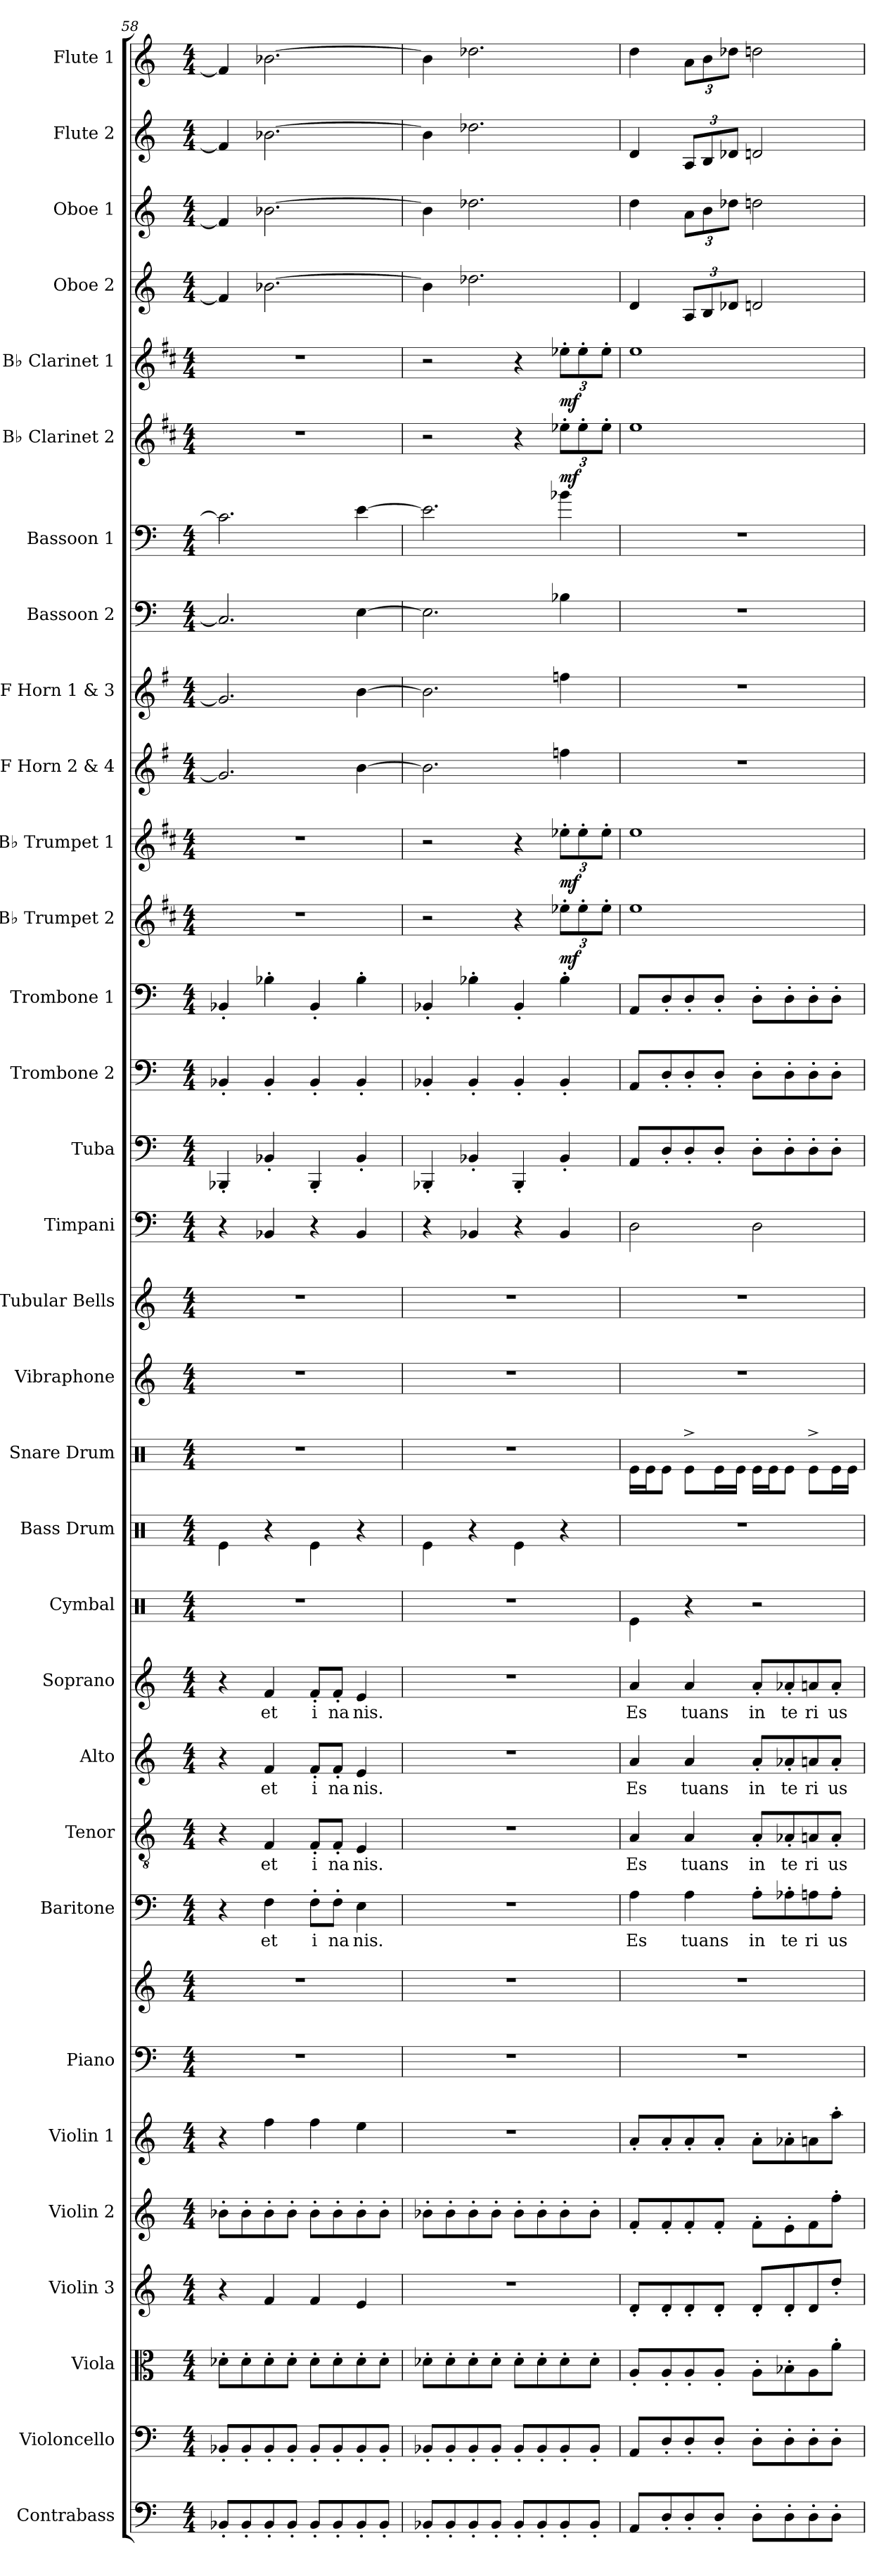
**kern	**kern	**kern	**kern	**kern	**kern	**kern	**kern	**kern	**text	**kern	**text	**kern	**text	**kern	**text	**kern	**kern	**kern	**kern	**kern	**kern	**kern	**kern	**kern	**kern	**dynam	**kern	**dynam	**kern	**kern	**kern	**kern	**kern	**dynam	**kern	**dynam	**kern	**kern	**kern	**kern
*part32	*part31	*part30	*part29	*part28	*part27	*part26	*part26	*part25	*part25	*part24	*part24	*part23	*part23	*part22	*part22	*part21	*part20	*part19	*part18	*part17	*part16	*part15	*part14	*part13	*part12	*part12	*part11	*part11	*part10	*part9	*part8	*part7	*part6	*part6	*part5	*part5	*part4	*part3	*part2	*part1
*staff33	*staff32	*staff31	*staff30	*staff29	*staff28	*staff27	*staff26	*staff25	*staff25	*staff24	*staff24	*staff23	*staff23	*staff22	*staff22	*staff21	*staff20	*staff19	*staff18	*staff17	*staff16	*staff15	*staff14	*staff13	*staff12	*staff12	*staff11	*staff11	*staff10	*staff9	*staff8	*staff7	*staff6	*staff6	*staff5	*staff5	*staff4	*staff3	*staff2	*staff1
*I"Contrabass	*I"Violoncello	*I"Viola	*I"Violin 3	*I"Violin 2	*I"Violin 1	*I"Piano	*	*I"Baritone	*	*I"Tenor	*	*I"Alto	*	*I"Soprano	*	*I"Cymbal	*I"Bass Drum	*I"Snare Drum	*I"Vibraphone	*I"Tubular Bells	*I"Timpani	*I"Tuba	*I"Trombone 2	*I"Trombone 1	*I"B♭ Trumpet 2	*	*I"B♭ Trumpet 1	*	*I"F Horn 2 &amp; 4	*I"F Horn 1 &amp; 3	*I"Bassoon 2	*I"Bassoon 1	*I"B♭ Clarinet 2	*	*I"B♭ Clarinet 1	*	*I"Oboe 2	*I"Oboe 1	*I"Flute 2	*I"Flute 1
*I'Cb.	*I'Vc.	*I'Vla.	*I'Vln. 3	*I'Vln. 2	*I'Vln. 1	*I'Pno.	*	*I'B.	*	*I'T.	*	*I'A.	*	*I'S.	*	*I'Cym.	*I'B. Dr.	*I'Sn. Dr.	*I'Vib.	*I'Tu. Be.	*I'Timp.	*I'Tba.	*I'Tbn. 2	*I'Tbn. 1	*I'B♭ Tpt. 2	*	*I'B♭ Tpt. 1	*	*I'F Hn. 2 4	*I'F Hn. 1 3	*I'Bsn. 2	*I'Bsn. 1	*I'B♭ Cl. 2	*	*I'B♭ Cl. 1	*	*I'Ob. 2	*I'Ob. 1	*I'Fl. 2	*I'Fl. 1
*clefF4	*clefF4	*clefC3	*clefG2	*clefG2	*clefG2	*clefF4	*clefG2	*clefF4	*	*clefGv2	*	*clefG2	*	*clefG2	*	*clefX	*clefX	*clefX	*clefG2	*clefG2	*clefF4	*clefF4	*clefF4	*clefF4	*clefG2	*	*clefG2	*	*clefG2	*clefG2	*clefF4	*clefF4	*clefG2	*	*clefG2	*	*clefG2	*clefG2	*clefG2	*clefG2
*ITrd7c12	*	*	*	*	*	*	*	*	*	*	*	*	*	*	*	*	*	*	*	*	*	*	*	*	*ITrd1c2	*	*ITrd1c2	*	*ITrd4c7	*ITrd4c7	*	*	*ITrd1c2	*	*ITrd1c2	*	*	*	*	*
*k[]	*k[]	*k[]	*k[]	*k[]	*k[]	*k[]	*k[]	*k[]	*	*k[]	*	*k[]	*	*k[]	*	*k[]	*k[]	*k[]	*k[]	*k[]	*k[]	*k[]	*k[]	*k[]	*k[]	*	*k[]	*	*k[]	*k[]	*k[]	*k[]	*k[]	*	*k[]	*	*k[]	*k[]	*k[]	*k[]
*M4/4	*M4/4	*M4/4	*M4/4	*M4/4	*M4/4	*M4/4	*M4/4	*M4/4	*	*M4/4	*	*M4/4	*	*M4/4	*	*M4/4	*M4/4	*M4/4	*M4/4	*M4/4	*M4/4	*M4/4	*M4/4	*M4/4	*M4/4	*	*M4/4	*	*M4/4	*M4/4	*M4/4	*M4/4	*M4/4	*	*M4/4	*	*M4/4	*M4/4	*M4/4	*M4/4
=58	=58	=58	=58	=58	=58	=58	=58	=58	=58	=58	=58	=58	=58	=58	=58	=58	=58	=58	=58	=58	=58	=58	=58	=58	=58	=58	=58	=58	=58	=58	=58	=58	=58	=58	=58	=58	=58	=58	=58	=58
8BBB-X'/L	8BB-X'/L	8d-X'\L	4r	8b-X'\L	4r	1r	1r	4r	.	4r	.	4r	.	4r	.	1r	4Re\	1r	1r	1r	4r	4BBB-X'/	4BB-X'/	4BB-X'/	1r	.	1r	.	2.c#/]	2.c#/]	2.C#/]	2.c#\]	1r	.	1r	.	4f/]	4f/]	4f/]	4f/]
8BBB-'/	8BB-'/	8d-'\	.	8b-'\	.	.	.	.	.	.	.	.	.	.	.	.	.	.	.	.	.	.	.	.	.	.	.	.	.	.	.	.	.	.	.	.	.	.	.	.
!	!	!	!	!	!	!	!	!	!LO:LY:b	!	!LO:LY:b	!	!LO:LY:b	!	!LO:LY:b	!	!	!	!	!	!	!	!	!	!	!	!	!	!	!	!	!	!	!	!	!	!	!	!	!
8BBB-'/	8BB-'/	8d-'\	4f/	8b-'\	4ff\	.	.	4F\	et	4F/	et	4f/	et	4f/	et	.	4r	.	.	.	4BB-X/	4BB-X'/	4BB-'/	4B-X'\	.	.	.	.	.	.	.	.	.	.	.	.	[2.b-X\	[2.b-X\	[2.b-X\	[2.b-X\
8BBB-'/J	8BB-'/J	8d-'\J	.	8b-'\J	.	.	.	.	.	.	.	.	.	.	.	.	.	.	.	.	.	.	.	.	.	.	.	.	.	.	.	.	.	.	.	.	.	.	.	.
!	!	!	!	!	!	!	!	!	!LO:LY:b	!	!LO:LY:b	!	!LO:LY:b	!	!LO:LY:b	!	!	!	!	!	!	!	!	!	!	!	!	!	!	!	!	!	!	!	!	!	!	!	!	!
8BBB-'/L	8BB-'/L	8d-'\L	4f/	8b-'\L	4ff\	.	.	8F'\L	i	8F'/L	i	8f'/L	i	8f'/L	i	.	4Re\	.	.	.	4r	4BBB-'/	4BB-'/	4BB-'/	.	.	.	.	.	.	.	.	.	.	.	.	.	.	.	.
!	!	!	!	!	!	!	!	!	!LO:LY:b	!	!LO:LY:b	!	!LO:LY:b	!	!LO:LY:b	!	!	!	!	!	!	!	!	!	!	!	!	!	!	!	!	!	!	!	!	!	!	!	!	!
8BBB-'/	8BB-'/	8d-'\	.	8b-'\	.	.	.	8F'\J	na	8F'/J	na	8f'/J	na	8f'/J	na	.	.	.	.	.	.	.	.	.	.	.	.	.	.	.	.	.	.	.	.	.	.	.	.	.
!	!	!	!	!	!	!	!	!	!LO:LY:b	!	!LO:LY:b	!	!LO:LY:b	!	!LO:LY:b	!	!	!	!	!	!	!	!	!	!	!	!	!	!	!	!	!	!	!	!	!	!	!	!	!
8BBB-'/	8BB-'/	8d-'\	4e/	8b-'\	4ee\	.	.	4E\	nis.	4E/	nis.	4e/	nis.	4e/	nis.	.	4r	.	.	.	4BB-/	4BB-'/	4BB-'/	4B-'\	.	.	.	.	[4e\	[4e\	[4E\	[4e\	.	.	.	.	.	.	.	.
8BBB-'/J	8BB-'/J	8d-'\J	.	8b-'\J	.	.	.	.	.	.	.	.	.	.	.	.	.	.	.	.	.	.	.	.	.	.	.	.	.	.	.	.	.	.	.	.	.	.	.	.
=59	=59	=59	=59	=59	=59	=59	=59	=59	=59	=59	=59	=59	=59	=59	=59	=59	=59	=59	=59	=59	=59	=59	=59	=59	=59	=59	=59	=59	=59	=59	=59	=59	=59	=59	=59	=59	=59	=59	=59	=59
8BBB-X'/L	8BB-X'/L	8d-X'\L	1r	8b-X'\L	1r	1r	1r	1r	.	1r	.	1r	.	1r	.	1r	4Re\	1r	1r	1r	4r	4BBB-X'/	4BB-X'/	4BB-X'/	2r	.	2r	.	2.e\]	2.e\]	2.E\]	2.e\]	2r	.	2r	.	4b-\]	4b-\]	4b-\]	4b-\]
8BBB-'/	8BB-'/	8d-'\	.	8b-'\	.	.	.	.	.	.	.	.	.	.	.	.	.	.	.	.	.	.	.	.	.	.	.	.	.	.	.	.	.	.	.	.	.	.	.	.
8BBB-'/	8BB-'/	8d-'\	.	8b-'\	.	.	.	.	.	.	.	.	.	.	.	.	4r	.	.	.	4BB-X/	4BB-X'/	4BB-'/	4B-X'\	.	.	.	.	.	.	.	.	.	.	.	.	2.dd-X\	2.dd-X\	2.dd-X\	2.dd-X\
8BBB-'/J	8BB-'/J	8d-'\J	.	8b-'\J	.	.	.	.	.	.	.	.	.	.	.	.	.	.	.	.	.	.	.	.	.	.	.	.	.	.	.	.	.	.	.	.	.	.	.	.
8BBB-'/L	8BB-'/L	8d-'\L	.	8b-'\L	.	.	.	.	.	.	.	.	.	.	.	.	4Re\	.	.	.	4r	4BBB-'/	4BB-'/	4BB-'/	4r	.	4r	.	.	.	.	.	4r	.	4r	.	.	.	.	.
8BBB-'/	8BB-'/	8d-'\	.	8b-'\	.	.	.	.	.	.	.	.	.	.	.	.	.	.	.	.	.	.	.	.	.	.	.	.	.	.	.	.	.	.	.	.	.	.	.	.
*	*	*	*	*	*	*	*	*	*	*	*	*	*	*	*	*	*	*	*	*	*	*	*	*	*Xbrackettup	*	*Xbrackettup	*	*	*	*	*	*Xbrackettup	*	*Xbrackettup	*	*	*	*	*
!	!	!	!	!	!	!	!	!	!	!	!	!	!	!	!	!	!	!	!	!	!	!	!	!	!	!LO:DY:b	!	!LO:DY:b	!	!	!	!	!	!LO:DY:b	!	!LO:DY:b	!	!	!	!
8BBB-'/	8BB-'/	8d-'\	.	8b-'\	.	.	.	.	.	.	.	.	.	.	.	.	4r	.	.	.	4BB-/	4BB-'/	4BB-'/	4B-'\	12dd-X'\L	mf	12dd-X'\L	mf	4b-X\	4b-X\	4B-X\	4b-X\	12dd-X'\L	mf	12dd-X'\L	mf	.	.	.	.
.	.	.	.	.	.	.	.	.	.	.	.	.	.	.	.	.	.	.	.	.	.	.	.	.	12dd-'\	.	12dd-'\	.	.	.	.	.	12dd-'\	.	12dd-'\	.	.	.	.	.
8BBB-'/J	8BB-'/J	8d-'\J	.	8b-'\J	.	.	.	.	.	.	.	.	.	.	.	.	.	.	.	.	.	.	.	.	.	.	.	.	.	.	.	.	.	.	.	.	.	.	.	.
.	.	.	.	.	.	.	.	.	.	.	.	.	.	.	.	.	.	.	.	.	.	.	.	.	12dd-'\J	.	12dd-'\J	.	.	.	.	.	12dd-'\J	.	12dd-'\J	.	.	.	.	.
=60	=60	=60	=60	=60	=60	=60	=60	=60	=60	=60	=60	=60	=60	=60	=60	=60	=60	=60	=60	=60	=60	=60	=60	=60	=60	=60	=60	=60	=60	=60	=60	=60	=60	=60	=60	=60	=60	=60	=60	=60
!	!	!	!	!	!	!	!	!	!LO:LY:b	!	!LO:LY:b	!	!LO:LY:b	!	!LO:LY:b	!	!	!	!	!	!	!	!	!	!	!	!	!	!	!	!	!	!	!	!	!	!	!	!	!
8AAA/L	8AA/L	8A'/L	8d'/L	8f'/L	8a'/L	1r	1r	4A\	Es	4A/	Es	4a/	Es	4a/	Es	4Re\	1r	16Re\LL	1r	1r	2D\	8AA/L	8AA/L	8AA/L	1dd	.	1dd	.	1r	1r	1r	1r	1dd	.	1dd	.	4d/	4dd\	4d/	4dd\
.	.	.	.	.	.	.	.	.	.	.	.	.	.	.	.	.	.	16Re\J	.	.	.	.	.	.	.	.	.	.	.	.	.	.	.	.	.	.	.	.	.	.
8DD'/	8D'/	8A'/	8d'/	8f'/	8a'/	.	.	.	.	.	.	.	.	.	.	.	.	8Re\J	.	.	.	8D'/	8D'/	8D'/	.	.	.	.	.	.	.	.	.	.	.	.	.	.	.	.
!	!	!	!	!	!	!	!	!	!LO:LY:b	!	!LO:LY:b	!	!LO:LY:b	!	!LO:LY:b	!	!	!	!	!	!	!	!	!	!	!	!	!	!	!	!	!	!	!	!	!	!	!	!	!
*	*	*	*	*	*	*	*	*	*	*	*	*	*	*	*	*	*	*	*	*	*	*	*	*	*	*	*	*	*	*	*	*	*	*	*	*	*Xbrackettup	*Xbrackettup	*Xbrackettup	*Xbrackettup
8DD'/	8D'/	8A'/	8d'/	8f'/	8a'/	.	.	4A\	tuans	4A/	tuans	4a/	tuans	4a/	tuans	4r	.	8Re^\L	.	.	.	8D'/	8D'/	8D'/	.	.	.	.	.	.	.	.	.	.	.	.	12A/L	12a\L	12A/L	12a\L
.	.	.	.	.	.	.	.	.	.	.	.	.	.	.	.	.	.	.	.	.	.	.	.	.	.	.	.	.	.	.	.	.	.	.	.	.	12B/	12b\	12B/	12b\
8DD'/J	8D'/J	8A'/J	8d'/J	8f'/J	8a'/J	.	.	.	.	.	.	.	.	.	.	.	.	16Re\L	.	.	.	8D'/J	8D'/J	8D'/J	.	.	.	.	.	.	.	.	.	.	.	.	.	.	.	.
.	.	.	.	.	.	.	.	.	.	.	.	.	.	.	.	.	.	.	.	.	.	.	.	.	.	.	.	.	.	.	.	.	.	.	.	.	12d-X/J	12dd-X\J	12d-X/J	12dd-X\J
.	.	.	.	.	.	.	.	.	.	.	.	.	.	.	.	.	.	16Re\JJ	.	.	.	.	.	.	.	.	.	.	.	.	.	.	.	.	.	.	.	.	.	.
!	!	!	!	!	!	!	!	!	!LO:LY:b	!	!LO:LY:b	!	!LO:LY:b	!	!LO:LY:b	!	!	!	!	!	!	!	!	!	!	!	!	!	!	!	!	!	!	!	!	!	!	!	!	!
8DD'\L	8D'\L	8A'\L	8d'/L	8f'\L	8a'\L	.	.	8A'\L	in	8A'/L	in	8a'/L	in	8a'/L	in	2r	.	16Re\LL	.	.	2D\	8D'\L	8D'\L	8D'\L	.	.	.	.	.	.	.	.	.	.	.	.	2dn/	2ddn\	2dn/	2ddn\
.	.	.	.	.	.	.	.	.	.	.	.	.	.	.	.	.	.	16Re\J	.	.	.	.	.	.	.	.	.	.	.	.	.	.	.	.	.	.	.	.	.	.
!	!	!	!	!	!	!	!	!	!LO:LY:b	!	!LO:LY:b	!	!LO:LY:b	!	!LO:LY:b	!	!	!	!	!	!	!	!	!	!	!	!	!	!	!	!	!	!	!	!	!	!	!	!	!
8DD'\	8D'\	8B-X'\	8d'/	8e'\	8a-X'\	.	.	8A-X'\	te	8A-X'/	te	8a-X'/	te	8a-X'/	te	.	.	8Re\J	.	.	.	8D'\	8D'\	8D'\	.	.	.	.	.	.	.	.	.	.	.	.	.	.	.	.
!	!	!	!	!	!	!	!	!	!LO:LY:b	!	!LO:LY:b	!	!LO:LY:b	!	!LO:LY:b	!	!	!	!	!	!	!	!	!	!	!	!	!	!	!	!	!	!	!	!	!	!	!	!	!
8DD'\	8D'\	8A\	8d/	8f\	8an\	.	.	8An\	ri	8An/	ri	8an/	ri	8an/	ri	.	.	8Re^\L	.	.	.	8D'\	8D'\	8D'\	.	.	.	.	.	.	.	.	.	.	.	.	.	.	.	.
!	!	!	!	!	!	!	!	!	!LO:LY:b	!	!LO:LY:b	!	!LO:LY:b	!	!LO:LY:b	!	!	!	!	!	!	!	!	!	!	!	!	!	!	!	!	!	!	!	!	!	!	!	!	!
8DD'\J	8D'\J	8a'\J	8dd'/J	8ff'\J	8aa'\J	.	.	8A'\J	us	8A'/J	us	8a'/J	us	8a'/J	us	.	.	16Re\L	.	.	.	8D'\J	8D'\J	8D'\J	.	.	.	.	.	.	.	.	.	.	.	.	.	.	.	.
.	.	.	.	.	.	.	.	.	.	.	.	.	.	.	.	.	.	16Re\JJ	.	.	.	.	.	.	.	.	.	.	.	.	.	.	.	.	.	.	.	.	.	.
=	=	=	=	=	=	=	=	=	=	=	=	=	=	=	=	=	=	=	=	=	=	=	=	=	=	=	=	=	=	=	=	=	=	=	=	=	=	=	=	=
*-	*-	*-	*-	*-	*-	*-	*-	*-	*-	*-	*-	*-	*-	*-	*-	*-	*-	*-	*-	*-	*-	*-	*-	*-	*-	*-	*-	*-	*-	*-	*-	*-	*-	*-	*-	*-	*-	*-	*-	*-
